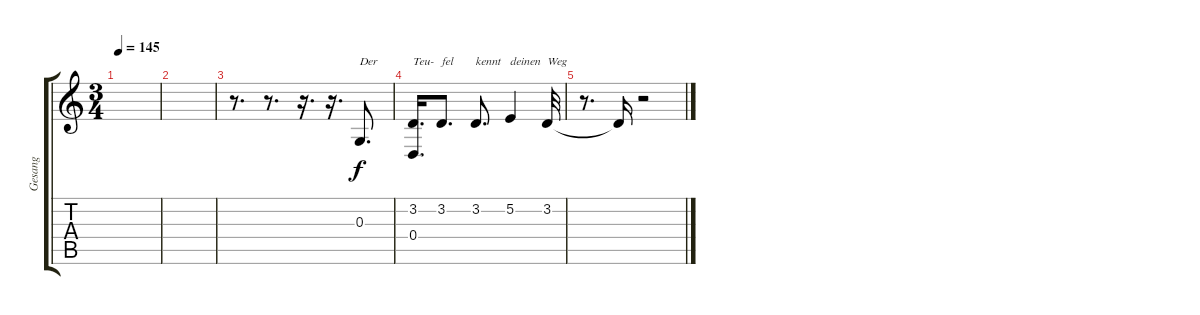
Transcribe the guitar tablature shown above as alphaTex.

\track ("Gesang" "Gesang") {instrument lead6voice}
\staff {score tabs}
\tuning (E4 B3 G3 D3 A2 E2) {hide}
\ts (3 4)
\tempo 145
\clef g2
\ks c
|
|
r.8{d} r.8{d} r.16{d} r.16{d} 0.3.8{d txt "Der"} |
(3.2 0.4).16{d txt "Teu-"} 3.2.8{d txt "fel"} 3.2.8{d txt "kennt"} 5.2.4{txt "deinen"} 3.2.32{txt "Weg"} |
r.8{d} 3.2{t}.16 r.2
